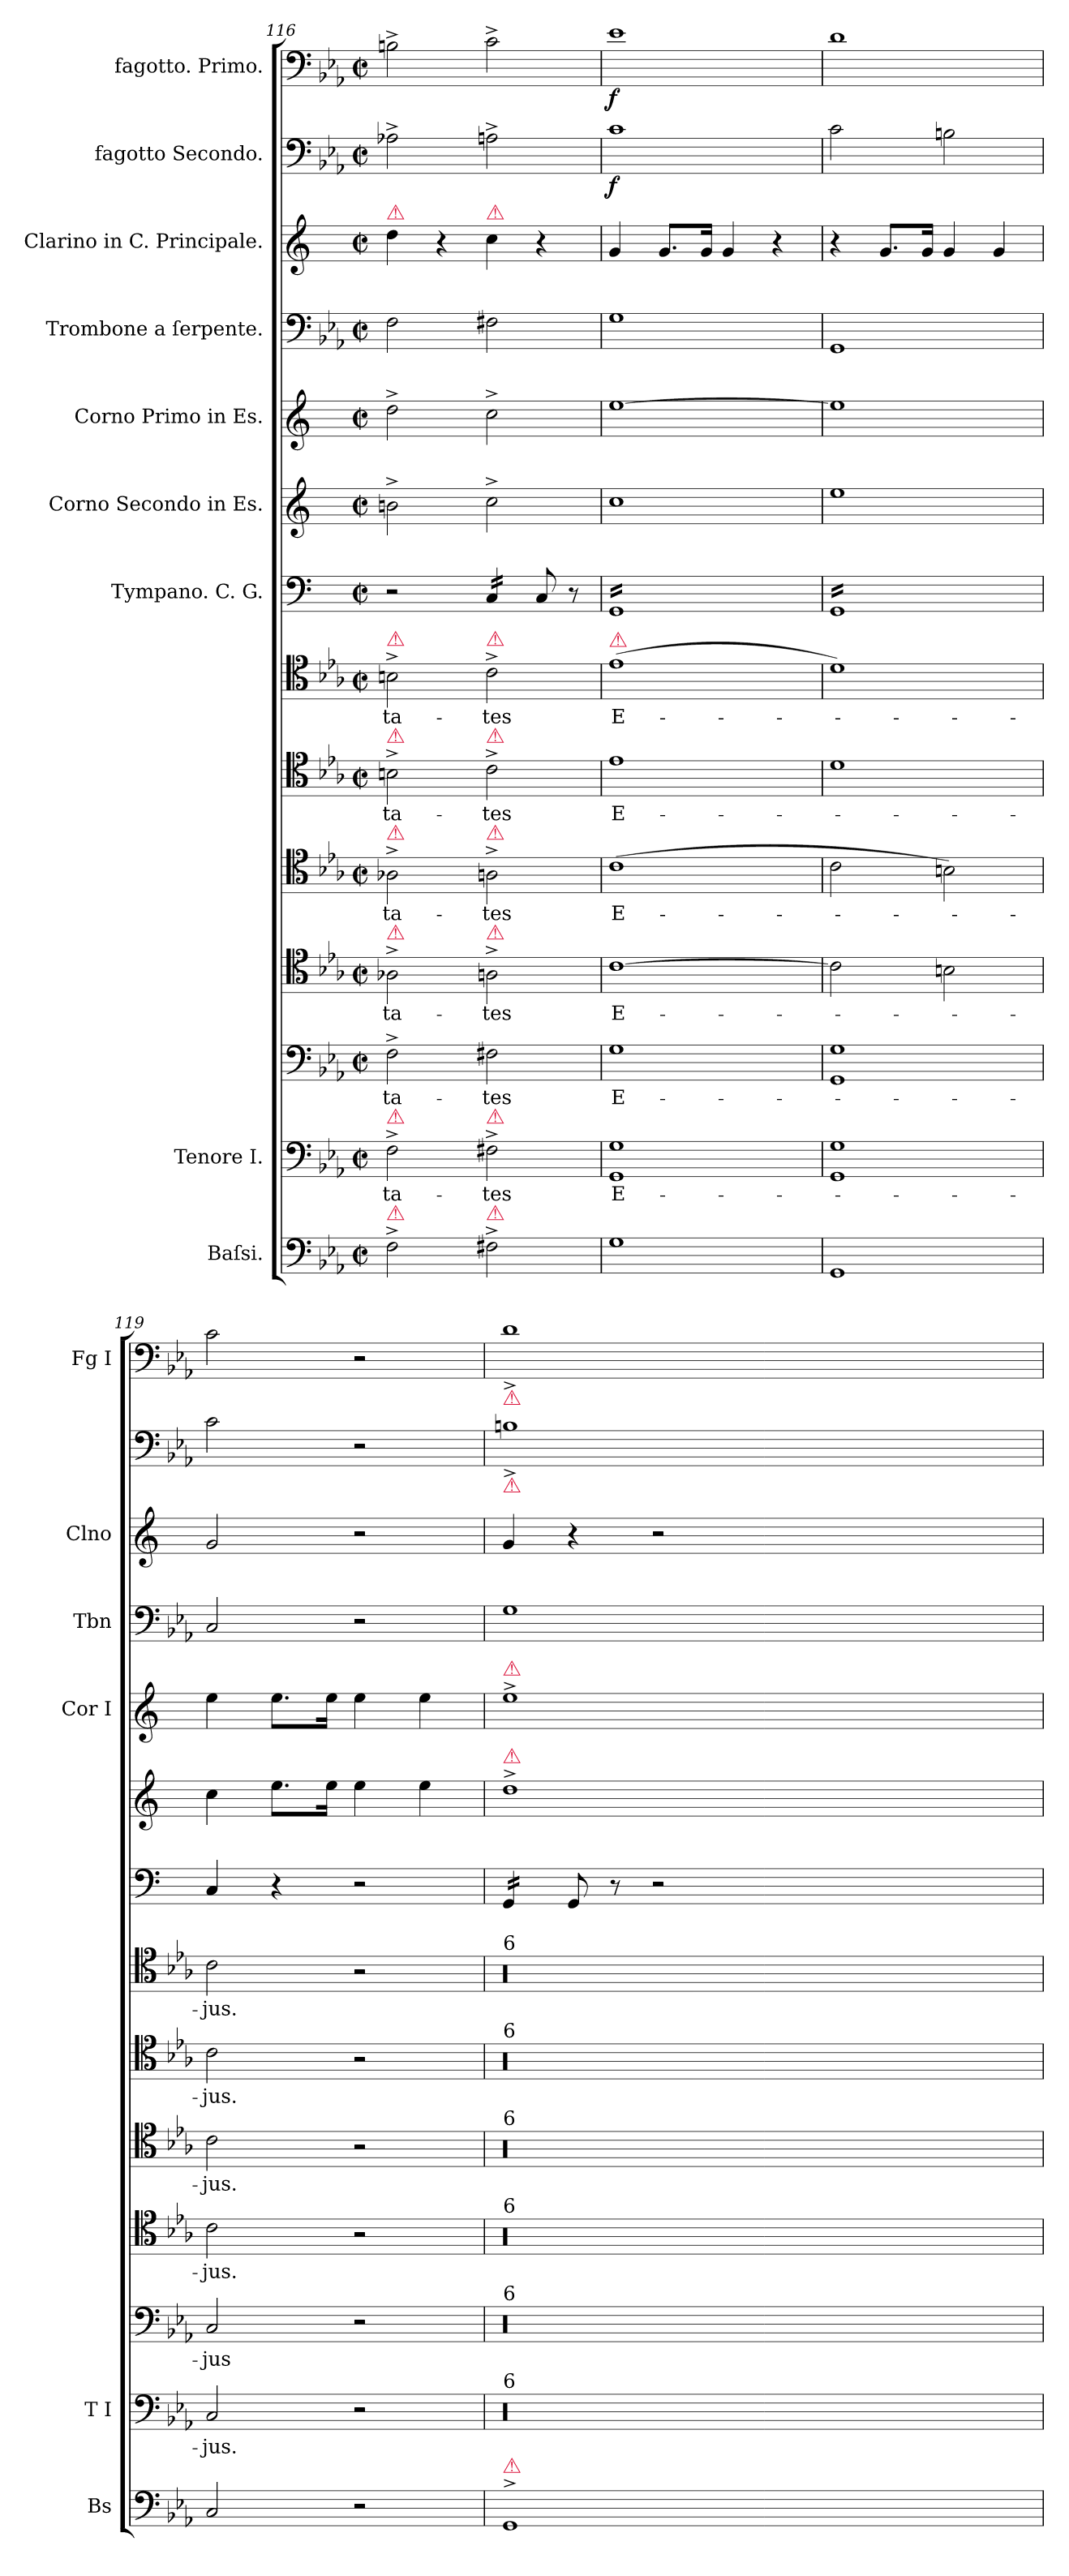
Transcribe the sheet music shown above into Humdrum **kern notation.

**kern	**kern	**text	**kern	**text	**kern	**text	**kern	**text	**kern	**text	**kern	**text	**kern	**kern	**kern	**kern	**kern	**kern	**dynam	**kern	**dynam
*part9	*part8	*part8	*part8	*part8	*part8	*part8	*part8	*part8	*part8	*part8	*part8	*part8	*part7	*part6	*part5	*part4	*part3	*part2	*part2	*part1	*part1
*staff14	*staff13	*staff13	*staff12	*staff12	*staff11	*staff11	*staff10	*staff10	*staff9	*staff9	*staff8	*staff8	*staff7	*staff6	*staff5	*staff4	*staff3	*staff2	*staff2	*staff1	*staff1
*I"Baſsi.	*I"Tenore I.	*	*	*	*	*	*	*	*	*	*	*	*I"Tympano. C. G.	*I"Corno Secondo in Es.	*I"Corno Primo in Es.	*I"Trombone a ſerpente.	*I"Clarino in C. Principale.	*I"fagotto Secondo.	*	*I"fagotto. Primo.	*
*I'Bs	*I'T I	*	*	*	*	*	*	*	*	*	*	*	*	*	*I'Cor I	*I'Tbn	*I'Clno	*	*	*I'Fg I	*
*clefF4	*clefF4	*	*clefF4	*	*clefC4	*	*clefC4	*	*clefC4	*	*clefC4	*	*clefF4	*clefG2	*clefG2	*clefF4	*clefG2	*clefF4	*	*clefF4	*
*	*	*	*	*	*	*	*	*	*	*	*	*	*	*ITrd5c9	*ITrd5c9	*	*	*	*	*	*
*k[b-e-a-]	*k[b-e-a-]	*	*k[b-e-a-]	*	*k[b-e-a-]	*	*k[b-e-a-]	*	*k[b-e-a-]	*	*k[b-e-a-]	*	*k[]	*k[b-e-a-]	*k[b-e-a-]	*k[b-e-a-]	*k[]	*k[b-e-a-]	*	*k[b-e-a-]	*
*E-:	*E-:	*	*E-:	*	*E-:	*	*E-:	*	*E-:	*	*E-:	*	*	*E-:	*E-:	*E-:	*	*E-:	*	*E-:	*
*M2/2	*M2/2	*	*M2/2	*	*M2/2	*	*M2/2	*	*M2/2	*	*M2/2	*	*M2/2	*M2/2	*M2/2	*M2/2	*M2/2	*M2/2	*	*M2/2	*
*met(c|)	*met(c|)	*	*met(c|)	*	*met(c|)	*	*met(c|)	*	*met(c|)	*	*met(c|)	*	*met(c|)	*met(c|)	*met(c|)	*met(c|)	*met(c|)	*met(c|)	*	*met(c|)	*
=116	=116	=116	=116	=116	=116	=116	=116	=116	=116	=116	=116	=116	=116	=116	=116	=116	=116	=116	=116	=116	=116
!	!	!	!	!	!	!	!	!	!	!	!	!	!	!	!	!	!LO:TX:a:color=crimson:t=⚠	!	!	!	!
!	!	!	!	!	!	!	!	!	!	!	!LO:TX:a:color=crimson:t=⚠	!	!	!	!	!	!	!	!	!	!
!	!	!	!	!	!	!	!	!	!LO:TX:a:color=crimson:t=⚠	!	!	!	!	!	!	!	!	!	!	!	!
!	!	!	!	!	!	!	!LO:TX:a:color=crimson:t=⚠	!	!	!	!	!	!	!	!	!	!	!	!	!	!
!	!	!	!	!	!LO:TX:a:color=crimson:t=⚠	!	!	!	!	!	!	!	!	!	!	!	!	!	!	!	!
!	!LO:TX:a:color=crimson:t=⚠	!	!	!	!	!	!	!	!	!	!	!	!	!	!	!	!	!	!	!	!
!LO:TX:a:color=crimson:t=⚠	!	!	!	!	!	!	!	!	!	!	!	!	!	!	!	!	!	!	!	!	!
2F^\	2F^\	-ta-	2F^\	-ta-	2A-X^\	-ta-	2A-X^\	-ta-	2Bn^\	-ta-	2Bn^\	-ta-	2r	2dn^\	2f^\	2F\	4dd\	2A-X^\	.	2Bn^<\	.
.	.	.	.	.	.	.	.	.	.	.	.	.	.	.	.	.	4r	.	.	.	.
!	!	!	!	!	!	!	!	!	!	!	!	!	!	!	!	!	!LO:TX:a:color=crimson:t=⚠	!	!	!	!
!	!	!	!	!	!	!	!	!	!	!	!LO:TX:a:color=crimson:t=⚠	!	!	!	!	!	!	!	!	!	!
!	!	!	!	!	!	!	!	!	!LO:TX:a:color=crimson:t=⚠	!	!	!	!	!	!	!	!	!	!	!	!
!	!	!	!	!	!	!	!LO:TX:a:color=crimson:t=⚠	!	!	!	!	!	!	!	!	!	!	!	!	!	!
!	!	!	!	!	!LO:TX:a:color=crimson:t=⚠	!	!	!	!	!	!	!	!	!	!	!	!	!	!	!	!
!	!LO:TX:a:color=crimson:t=⚠	!	!	!	!	!	!	!	!	!	!	!	!	!	!	!	!	!	!	!	!
!LO:TX:a:color=crimson:t=⚠	!	!	!	!	!	!	!	!	!	!	!	!	!	!	!	!	!	!	!	!	!
*	*	*	*	*	*	*	*	*	*	*	*	*	*tremolo	*	*	*	*	*	*	*	*
2F#X^\	2F#X^\	-tes	2F#X\	-tes	2An^\	-tes	2An^\	-tes	2c^\	-tes	2c^\	-tes	16C/LL	2e-^\	2e-^\	2F#X\	4cc\	2An^\	.	2c^<\	.
.	.	.	.	.	.	.	.	.	.	.	.	.	16C/	.	.	.	.	.	.	.	.
.	.	.	.	.	.	.	.	.	.	.	.	.	16C/	.	.	.	.	.	.	.	.
.	.	.	.	.	.	.	.	.	.	.	.	.	16C/JJ	.	.	.	.	.	.	.	.
*	*	*	*	*	*	*	*	*	*	*	*	*	*Xtremolo	*	*	*	*	*	*	*	*
.	.	.	.	.	.	.	.	.	.	.	.	.	8C/	.	.	.	4r	.	.	.	.
.	.	.	.	.	.	.	.	.	.	.	.	.	8r	.	.	.	.	.	.	.	.
=117	=117	=117	=117	=117	=117	=117	=117	=117	=117	=117	=117	=117	=117	=117	=117	=117	=117	=117	=117	=117	=117
!	!	!	!	!	!	!	!	!	!	!	!LO:TX:a:color=crimson:t=⚠	!	!	!	!	!	!	!	!	!	!
!	!	!	!	!	!	!	!	!	!	!	!	!	!	!	!	!	!	!	!	!	!LO:DY:b
*	*	*	*	*	*	*	*	*	*	*	*	*	*tremolo	*	*	*	*	*	*	*	*
1G\	1GG/ 1G/	E-	1G/	E-	[1c\	E-	(>1c\	E-	1e-\	E-	(>1e-\	E-	16GG/LL	1e-/	[1g\	1G\	4g/	1c\	f	1e-\	f
.	.	.	.	.	.	.	.	.	.	.	.	.	16GG/	.	.	.	.	.	.	.	.
.	.	.	.	.	.	.	.	.	.	.	.	.	16GG/	.	.	.	.	.	.	.	.
.	.	.	.	.	.	.	.	.	.	.	.	.	16GG/	.	.	.	.	.	.	.	.
.	.	.	.	.	.	.	.	.	.	.	.	.	16GG/	.	.	.	8.g/L	.	.	.	.
.	.	.	.	.	.	.	.	.	.	.	.	.	16GG/	.	.	.	.	.	.	.	.
.	.	.	.	.	.	.	.	.	.	.	.	.	16GG/	.	.	.	.	.	.	.	.
.	.	.	.	.	.	.	.	.	.	.	.	.	16GG/	.	.	.	16g/Jk	.	.	.	.
.	.	.	.	.	.	.	.	.	.	.	.	.	16GG/	.	.	.	4g/	.	.	.	.
.	.	.	.	.	.	.	.	.	.	.	.	.	16GG/	.	.	.	.	.	.	.	.
.	.	.	.	.	.	.	.	.	.	.	.	.	16GG/	.	.	.	.	.	.	.	.
.	.	.	.	.	.	.	.	.	.	.	.	.	16GG/	.	.	.	.	.	.	.	.
.	.	.	.	.	.	.	.	.	.	.	.	.	16GG/	.	.	.	4r	.	.	.	.
.	.	.	.	.	.	.	.	.	.	.	.	.	16GG/	.	.	.	.	.	.	.	.
.	.	.	.	.	.	.	.	.	.	.	.	.	16GG/	.	.	.	.	.	.	.	.
.	.	.	.	.	.	.	.	.	.	.	.	.	16GG/JJ	.	.	.	.	.	.	.	.
=118	=118	=118	=118	=118	=118	=118	=118	=118	=118	=118	=118	=118	=118	=118	=118	=118	=118	=118	=118	=118	=118
1GG/	1GG/ 1G/	.	1GG/ 1G/	.	2c\]	.	2c\	.	1d\	.	1d\)	.	16GG/LL	1g	1g\]	1GG/	4r	2c\	.	1d\	.
.	.	.	.	.	.	.	.	.	.	.	.	.	16GG/	.	.	.	.	.	.	.	.
.	.	.	.	.	.	.	.	.	.	.	.	.	16GG/	.	.	.	.	.	.	.	.
.	.	.	.	.	.	.	.	.	.	.	.	.	16GG/	.	.	.	.	.	.	.	.
.	.	.	.	.	.	.	.	.	.	.	.	.	16GG/	.	.	.	8.g/L	.	.	.	.
.	.	.	.	.	.	.	.	.	.	.	.	.	16GG/	.	.	.	.	.	.	.	.
.	.	.	.	.	.	.	.	.	.	.	.	.	16GG/	.	.	.	.	.	.	.	.
.	.	.	.	.	.	.	.	.	.	.	.	.	16GG/	.	.	.	16g/Jk	.	.	.	.
.	.	.	.	.	2Bn\	.	2Bn\)	.	.	.	.	.	16GG/	.	.	.	4g/	2Bn\	.	.	.
.	.	.	.	.	.	.	.	.	.	.	.	.	16GG/	.	.	.	.	.	.	.	.
.	.	.	.	.	.	.	.	.	.	.	.	.	16GG/	.	.	.	.	.	.	.	.
.	.	.	.	.	.	.	.	.	.	.	.	.	16GG/	.	.	.	.	.	.	.	.
.	.	.	.	.	.	.	.	.	.	.	.	.	16GG/	.	.	.	4g/	.	.	.	.
.	.	.	.	.	.	.	.	.	.	.	.	.	16GG/	.	.	.	.	.	.	.	.
.	.	.	.	.	.	.	.	.	.	.	.	.	16GG/	.	.	.	.	.	.	.	.
.	.	.	.	.	.	.	.	.	.	.	.	.	16GG/JJ	.	.	.	.	.	.	.	.
*	*	*	*	*	*	*	*	*	*	*	*	*	*Xtremolo	*	*	*	*	*	*	*	*
=119	=119	=119	=119	=119	=119	=119	=119	=119	=119	=119	=119	=119	=119	=119	=119	=119	=119	=119	=119	=119	=119
2C/	2C/	-jus.	2C/	-jus	2c\	-jus.	2c\	-jus.	2c\	-jus.	2c\	-jus.	4C/	4e-\	4g\	2C/	2g/	2c\	.	2c\	.
.	.	.	.	.	.	.	.	.	.	.	.	.	4r	8.g\L	8.g\L	.	.	.	.	.	.
.	.	.	.	.	.	.	.	.	.	.	.	.	.	16g\Jk	16g\Jk	.	.	.	.	.	.
2r	2r	.	2r	.	2r	.	2r	.	2r	.	2r	.	2r	4g\	4g\	2r	2r	2r	.	2r	.
.	.	.	.	.	.	.	.	.	.	.	.	.	.	4g\	4g\	.	.	.	.	.	.
=120	=120	=120	=120	=120	=120	=120	=120	=120	=120	=120	=120	=120	=120	=120	=120	=120	=120	=120	=120	=120	=120
!	!	!	!	!	!	!	!	!	!	!	!	!	!	!	!	!	!	!	!	!LO:TX:b:color=crimson:t=⚠	!
!	!	!	!	!	!	!	!	!	!	!	!	!	!	!	!	!	!	!LO:TX:b:color=crimson:t=⚠	!	!	!
!	!	!	!	!	!	!	!	!	!	!	!	!	!	!	!LO:TX:a:color=crimson:t=⚠	!	!	!	!	!	!
!	!	!	!	!	!	!	!	!	!	!	!	!	!	!LO:TX:a:color=crimson:t=⚠	!	!	!	!	!	!	!
!	!	!	!	!	!	!	!	!	!	!	!LO:TX:a:t=6	!	!	!	!	!	!	!	!	!	!
!	!	!	!	!	!	!	!	!	!LO:TX:a:t=6	!	!	!	!	!	!	!	!	!	!	!	!
!	!	!	!	!	!	!	!LO:TX:a:t=6	!	!	!	!	!	!	!	!	!	!	!	!	!	!
!	!	!	!	!	!LO:TX:a:t=6	!	!	!	!	!	!	!	!	!	!	!	!	!	!	!	!
!	!	!	!LO:TX:a:t=6	!	!	!	!	!	!	!	!	!	!	!	!	!	!	!	!	!	!
!	!LO:TX:a:t=6	!	!	!	!	!	!	!	!	!	!	!	!	!	!	!	!	!	!	!	!
!LO:TX:a:color=crimson:t=⚠	!	!	!	!	!	!	!	!	!	!	!	!	!	!	!	!	!	!	!	!	!
*	*	*	*	*	*	*	*	*	*	*	*	*	*tremolo	*	*	*	*	*	*	*	*
1GG^\	00r	.	00r	.	00r	.	00r	.	00r	.	00r	.	16GG/LL	1f^\	1g^\	1G\	4g/	1Bn^/	.	1d^/	.
.	.	.	.	.	.	.	.	.	.	.	.	.	16GG/	.	.	.	.	.	.	.	.
.	.	.	.	.	.	.	.	.	.	.	.	.	16GG/	.	.	.	.	.	.	.	.
.	.	.	.	.	.	.	.	.	.	.	.	.	16GG/JJ	.	.	.	.	.	.	.	.
*	*	*	*	*	*	*	*	*	*	*	*	*	*Xtremolo	*	*	*	*	*	*	*	*
.	.	.	.	.	.	.	.	.	.	.	.	.	8GG/	.	.	.	4r	.	.	.	.
.	.	.	.	.	.	.	.	.	.	.	.	.	8r	.	.	.	.	.	.	.	.
.	.	.	.	.	.	.	.	.	.	.	.	.	2r	.	.	.	2r	.	.	.	.
0.ryy	.	.	.	.	.	.	.	.	.	.	.	.	0.ryy	0.ryy	0.ryy	0.ryy	0.ryy	0.ryy	.	0.ryy	.
=	=	=	=	=	=	=	=	=	=	=	=	=	=	=	=	=	=	=	=	=	=
*-	*-	*-	*-	*-	*-	*-	*-	*-	*-	*-	*-	*-	*-	*-	*-	*-	*-	*-	*-	*-	*-
